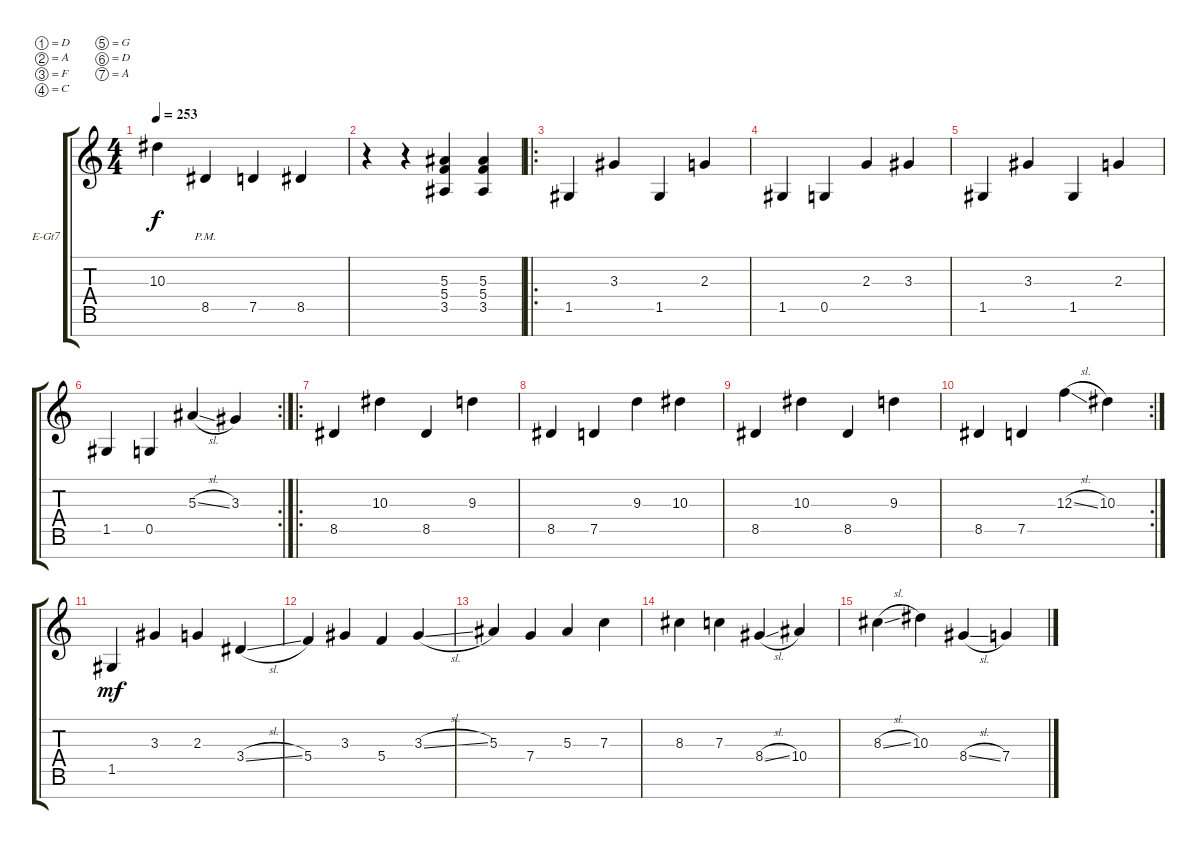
\defaultSystemsLayout 4
\bracketExtendMode groupsimilarinstruments
\firstSystemTrackNameOrientation horizontal
\otherSystemsTrackNameOrientation horizontal
\track ("Electric Guitar" "E-Gt7") {instrument distortionguitar}
\staff {score tabs}
\tuning (D4 A3 F3 C3 G2 D2 A1)
\ts (4 4)
\tempo 253
\clef g2
\ks c
10.3.4{dy f} 8.5{pm}.4 7.5.4 8.5.4 |
r.4 r.4 (3.5 5.4 5.3).4 (3.5 5.4 5.3).4 |
\ro
1.5.4 3.3.4 1.5.4 2.3.4 |
1.5.4 0.5.4 2.3.4 3.3.4 |
1.5.4 3.3.4 1.5.4 2.3.4 |
\rc 2
1.5.4 0.5.4 5.3{sl}.4 3.3.4 |
\ro
8.5.4 10.3.4 8.5.4 9.3.4 |
8.5.4 7.5.4 9.3.4 10.3.4 |
8.5.4 10.3.4 8.5.4 9.3.4 |
\rc 2
8.5.4 7.5.4 12.3{sl}.4 10.3.4 |
1.5.4{dy mf} 3.3.4 2.3.4 3.4{sl}.4 |
5.4.4 3.3.4 5.4.4 3.3{sl}.4 |
5.3.4 7.4.4 5.3.4 7.3.4 |
8.3.4 7.3.4 8.4{sl}.4 10.4.4 |
8.3{sl}.4 10.3.4 8.4{sl}.4 7.4.4
